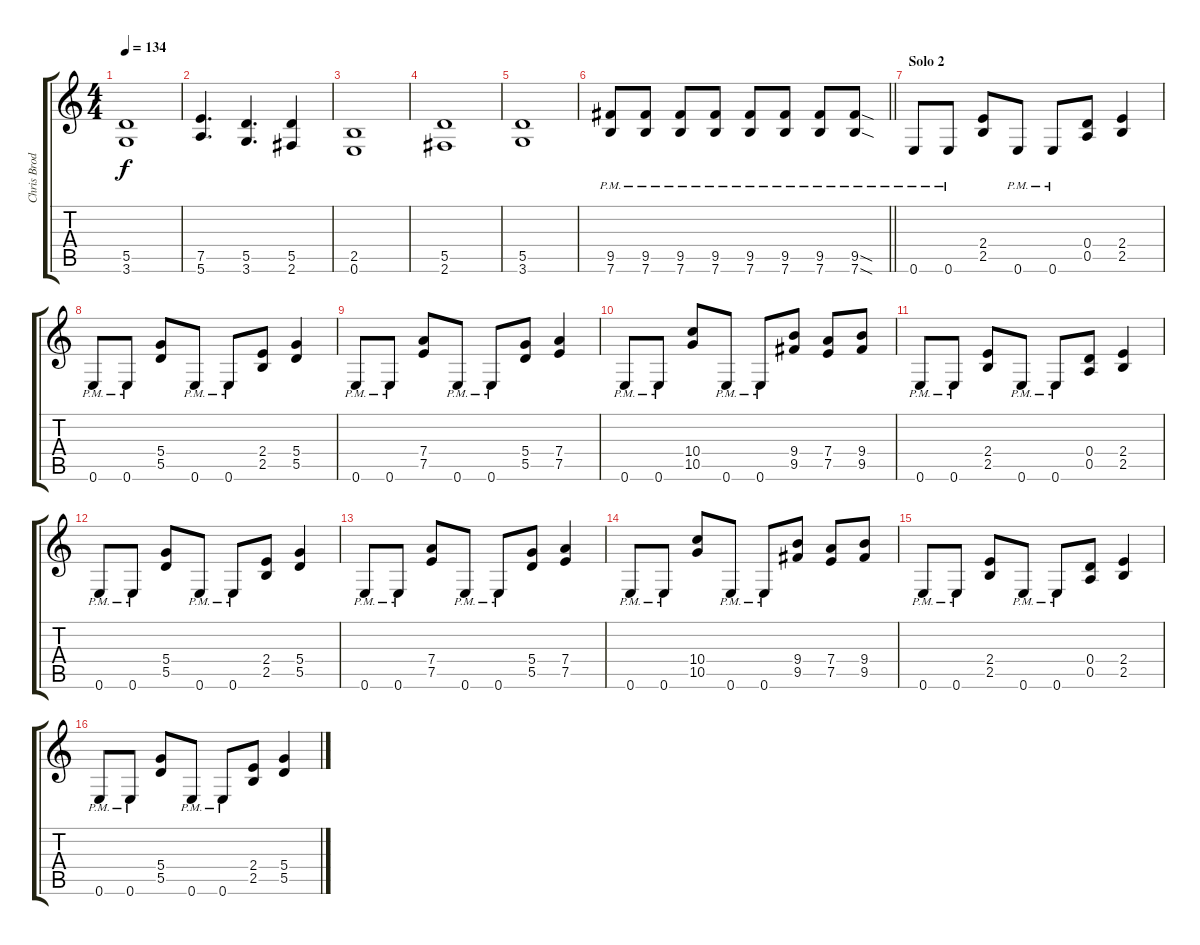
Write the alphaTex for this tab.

\track ("Chris Broderick" "Chris Brod") {instrument distortionguitar}
\staff {score tabs}
\tuning (E4 B3 G3 D3 A2 E2) {hide}
\ts (4 4)
\tempo 134
\clef g2
\ks c
(5.5 3.6).1{dy f} |
(7.5 5.6).4{d} (5.5 3.6).4{d} (5.5 2.6).4 |
(2.5 0.6).1 |
(5.5 2.6).1 |
(5.5 3.6).1 |
\barLineRight lightlight
(9.5{pm} 7.6{pm}).8 (9.5{pm} 7.6{pm}).8 (9.5{pm} 7.6{pm}).8 (9.5{pm} 7.6{pm}).8 (9.5{pm} 7.6{pm}).8 (9.5{pm} 7.6{pm}).8 (9.5{pm} 7.6{pm}).8 (9.5{sod pm} 7.6{sod pm}).8 |
\section ("" "Solo 2")
0.6{pm}.8 0.6{pm}.8 (2.4 2.5).8 0.6{pm}.8 0.6{pm}.8 (0.4 0.5).8 (2.4 2.5).4 |
0.6{pm}.8 0.6{pm}.8 (5.4 5.5).8 0.6{pm}.8 0.6{pm}.8 (2.4 2.5).8 (5.4 5.5).4 |
0.6{pm}.8 0.6{pm}.8 (7.4 7.5).8 0.6{pm}.8 0.6{pm}.8 (5.4 5.5).8 (7.4 7.5).4 |
0.6{pm}.8 0.6{pm}.8 (10.4 10.5).8 0.6{pm}.8 0.6{pm}.8 (9.4 9.5).8 (7.4 7.5).8 (9.4 9.5).8 |
0.6{pm}.8 0.6{pm}.8 (2.4 2.5).8 0.6{pm}.8 0.6{pm}.8 (0.4 0.5).8 (2.4 2.5).4 |
0.6{pm}.8 0.6{pm}.8 (5.4 5.5).8 0.6{pm}.8 0.6{pm}.8 (2.4 2.5).8 (5.4 5.5).4 |
0.6{pm}.8 0.6{pm}.8 (7.4 7.5).8 0.6{pm}.8 0.6{pm}.8 (5.4 5.5).8 (7.4 7.5).4 |
0.6{pm}.8 0.6{pm}.8 (10.4 10.5).8 0.6{pm}.8 0.6{pm}.8 (9.4 9.5).8 (7.4 7.5).8 (9.4 9.5).8 |
0.6{pm}.8 0.6{pm}.8 (2.4 2.5).8 0.6{pm}.8 0.6{pm}.8 (0.4 0.5).8 (2.4 2.5).4 |
0.6{pm}.8 0.6{pm}.8 (5.4 5.5).8 0.6{pm}.8 0.6{pm}.8 (2.4 2.5).8 (5.4 5.5).4
